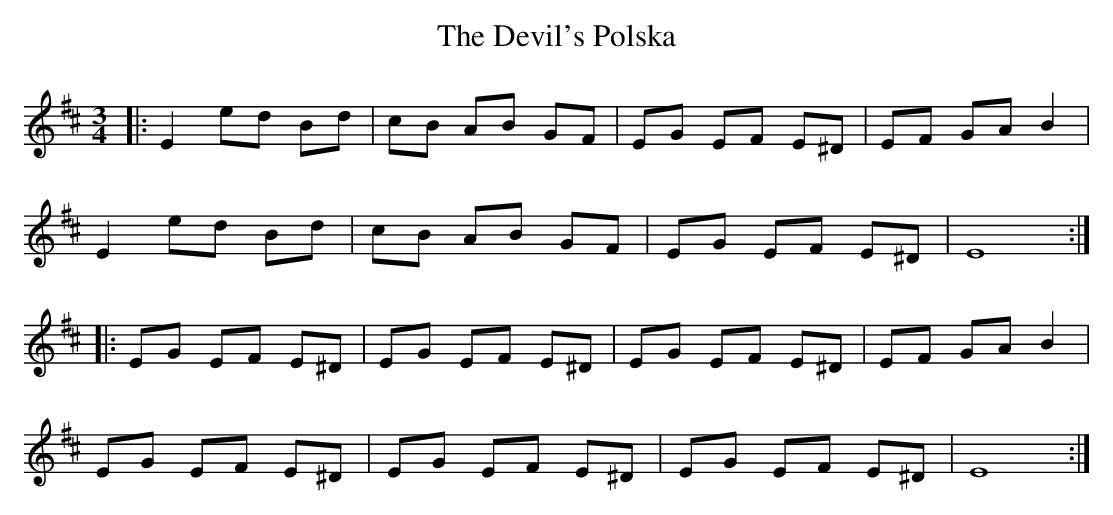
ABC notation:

X:1
T: The Devil's Polska
M: 3/4
L: 1/8
K: Edor
|:E2 ed Bd|cB AB GF|EG EF E^D|EF GA B2|
E2 ed Bd|cB AB GF|EG EF E^D|E8:|
|:EG EF E^D|EG EF E^D|EG EF E^D|EF GA B2|
EG EF E^D|EG EF E^D|EG EF E^D|E8:|
